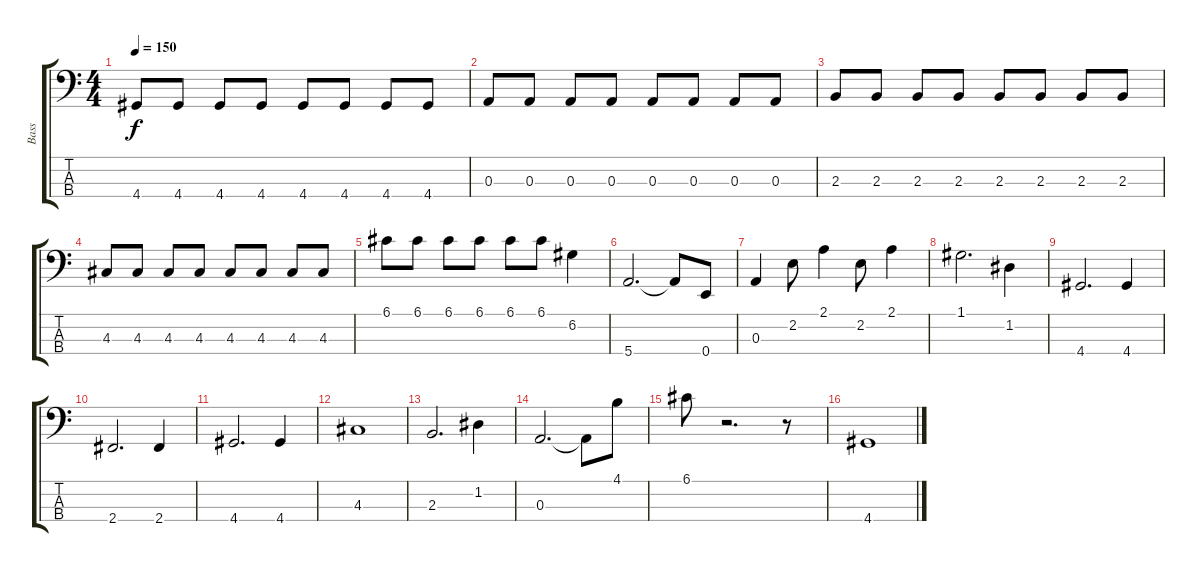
\track ("Bass" "Bass") {instrument electricbassfinger}
\staff {score tabs}
\tuning (G2 D2 A1 E1) {hide}
\ts (4 4)
\tempo 150
\clef f4
\ks c
4.4.8{dy f} 4.4.8 4.4.8 4.4.8 4.4.8 4.4.8 4.4.8 4.4.8 |
0.3.8 0.3.8 0.3.8 0.3.8 0.3.8 0.3.8 0.3.8 0.3.8 |
2.3.8 2.3.8 2.3.8 2.3.8 2.3.8 2.3.8 2.3.8 2.3.8 |
4.3.8 4.3.8 4.3.8 4.3.8 4.3.8 4.3.8 4.3.8 4.3.8 |
6.1.8 6.1.8 6.1.8 6.1.8 6.1.8 6.1.8 6.2.4 |
5.4.2{d} 5.4{t}.8 0.4.8 |
0.3.4 2.2.8 2.1.4 2.2.8 2.1.4 |
1.1.2{d} 1.2.4 |
4.4.2{d} 4.4.4 |
2.4.2{d} 2.4.4 |
4.4.2{d} 4.4.4 |
4.3.1 |
2.3.2{d} 1.2.4 |
0.3.2{d} 0.3{t}.8 4.1.8 |
6.1.8 r.2{d} r.8 |
4.4.1
